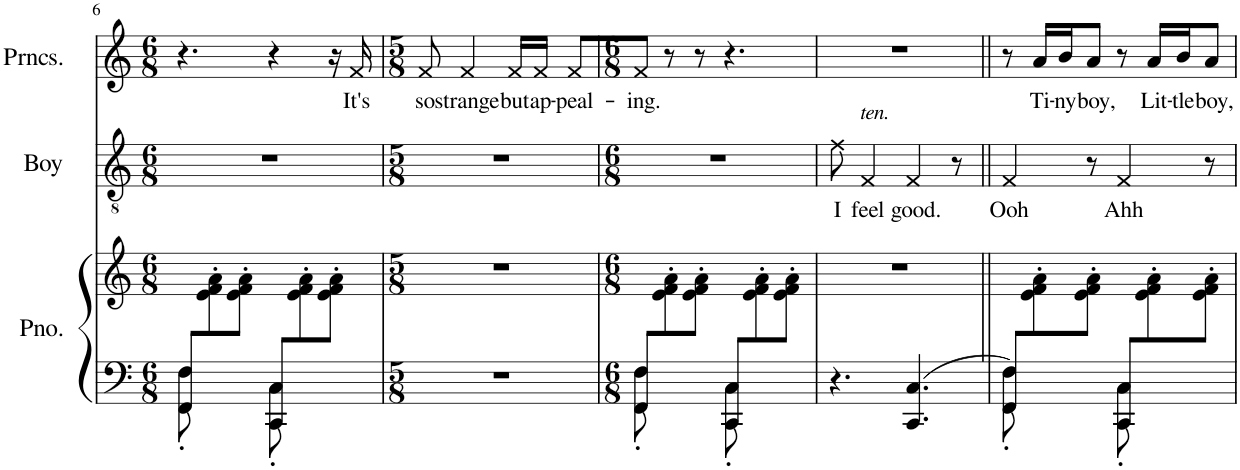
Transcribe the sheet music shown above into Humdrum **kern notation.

**kern	**kern	**kern	**text	**kern	**text
*part3	*part3	*part2	*part2	*part1	*part1
*staff4	*staff3	*staff2	*staff2	*staff1	*staff1
*I"Piano	*	*I"Boy	*	*I"Princess	*
*I'Pno.	*	*I'Boy	*	*I'Prncs.	*
!!LO:PB:g=z
*clefF4	*clefG2	*clefGv2	*	*clefG2	*
*k[]	*k[]	*k[]	*	*k[]	*
*M6/8	*M6/8	*M6/8	*	*M6/8	*
=6	=6	=6	=6	=6	=6
*^	*	*	*	*	*
8FF/ 8F/L	8FF\'< 8F\'<	8ryy	2.r	.	4.r	.
4ryy	8ryy	8e\'> 8f\'> 8a\'>	.	.	.	.
.	8ryy	8e\'> 8f\'> 8a\'>J	.	.	.	.
8CC/ 8C/L	8CC\'< 8C\'<	8ryy	.	.	4r	.
4ryy	8ryy	8e\'> 8f\'> 8a\'>	.	.	.	.
.	8ryy	8e\'> 8f\'> 8a\'>J	.	.	16r	.
!	!	!	!	!	!	!LO:LY:b
.	.	.	.	.	16f/	It's
*v	*v	*	*	*	*	*
=7	=7	=7	=7	=7	=7
*M5/8	*M5/8	*M5/8	*	*M5/8	*
!	!	!	!	!	!LO:LY:b
8%5r	8%5r	8%5r	.	8f/	so
!	!	!	!	!	!LO:LY:b
.	.	.	.	4f/	strange
!	!	!	!	!	!LO:LY:b
.	.	.	.	16f/LL	but
!	!	!	!	!	!LO:LY:b
.	.	.	.	16f/JJ	ap-
!	!	!	!	!	!LO:LY:b
.	.	.	.	8f/L	-peal-
=8	=8	=8	=8	=8	=8
*M6/8	*M6/8	*M6/8	*	*M6/8	*
*^	*	*	*	*	*
!	!	!	!	!	!	!LO:LY:b
8FF/ 8F/L	8FF\'< 8F\'<	8ryy	2.r	.	8f/J	-ing.
4ryy	8ryy	8e\'> 8f\'> 8a\'>	.	.	8r	.
.	8ryy	8e\'> 8f\'> 8a\'>J	.	.	8r	.
8CC/ 8C/L	8CC\'< 8C\'<	8ryy	.	.	4.r	.
4ryy	8ryy	8e\'> 8f\'> 8a\'>	.	.	.	.
.	8ryy	8e\'> 8f\'> 8a\'>J	.	.	.	.
=9	=9	=9	=9	=9	=9	=9
!	!	!	!	!LO:LY:b	!	!
*v	*v	*	*	*	*	*
4.r	2.r	8f\	I	2.r	.
!	!	!LO:TX:a:i:t=ten.	!	!	!
!	!	!	!LO:LY:b	!	!
.	.	4F;</	feel	.	.
!	!	!	!LO:LY:b	!	!
4.CC/ 4.C/	.	4F/	good.	.	.
.	.	8r	.	.	.
=10||	=10||	=10||	=10||	=10||	=10||
*^	*	*	*	*	*
!	!	!	!	!LO:LY:b	!	!
8FF/ 8F/L	8FF\'< 8F\'<	8ryy	4F/	Ooh	8r	.
!	!	!	!	!	!	!LO:LY:b
4ryy	8ryy	8e\'> 8f\'> 8a\'>	.	.	16a/LL	Ti-
!	!	!	!	!	!	!LO:LY:b
.	.	.	.	.	16b/J	-ny
!	!	!	!	!	!	!LO:LY:b
.	8ryy	8e\'> 8f\'> 8a\'>J	8r	.	8a/J	boy,
!	!	!	!	!LO:LY:b	!	!
8CC/ 8C/L	8CC\'< 8C\'<	8ryy	4F/	Ahh	8r	.
!	!	!	!	!	!	!LO:LY:b
4ryy	8ryy	8e\'> 8f\'> 8a\'>	.	.	16a/LL	Lit-
!	!	!	!	!	!	!LO:LY:b
.	.	.	.	.	16b/J	-tle
!	!	!	!	!	!	!LO:LY:b
.	8ryy	8e\'> 8f\'> 8a\'>J	8r	.	8a/J	boy,
*v	*v	*	*	*	*	*
=	=	=	=	=	=
*-	*-	*-	*-	*-	*-
